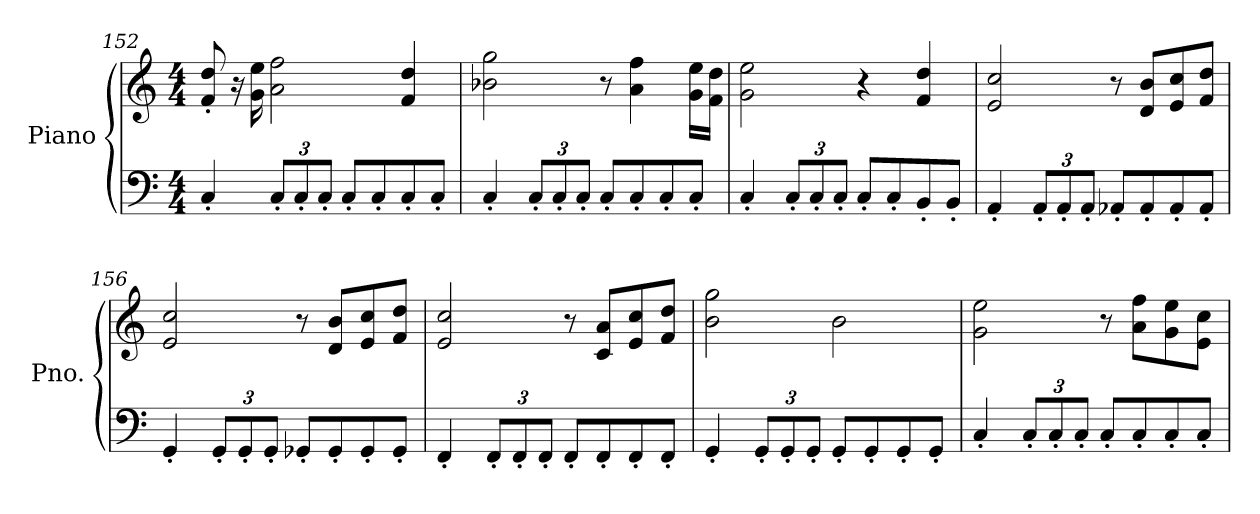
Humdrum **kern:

**kern	**kern
*part1	*part1
*staff2	*staff1
*I"Piano	*
*I'Pno.	*
*clefF4	*clefG2
*k[]	*k[]
*M4/4	*M4/4
=152	=152
4C'/	8f/' 8dd/'
.	16r
.	16g\ 16ee\
*Xbrackettup	*
12C'/L	2a\ 2ff\
12C'/	.
12C'/J	.
8C'/L	.
8C'/	.
8C'/	4f/ 4dd/
8C'/J	.
=153	=153
4C'/	2b-X\ 2gg\
12C'/L	.
12C'/	.
12C'/J	.
8C'/L	8r
8C'/	4a\ 4ff\
8C'/	.
8C'/J	16g\ 16ee\LL
.	16f\ 16dd\JJ
=154	=154
4C'/	2g\ 2ee\
12C'/L	.
12C'/	.
12C'/J	.
8C'/L	4r
8C'/	.
8BB'/	4f/ 4dd/
8BB'/J	.
!!LO:LB:g=z
=155	=155
4AA'/	2e/ 2cc/
12AA'/L	.
12AA'/	.
12AA'/J	.
8AA-X'/L	8r
8AA-'/	8d/ 8b/L
8AA-'/	8e/ 8cc/
8AA-'/J	8f/ 8dd/J
=156	=156
4GG'/	2e/ 2cc/
12GG'/L	.
12GG'/	.
12GG'/J	.
8GG-X'/L	8r
8GG-'/	8d/ 8b/L
8GG-'/	8e/ 8cc/
8GG-'/J	8f/ 8dd/J
=157	=157
4FF'/	2e/ 2cc/
12FF'/L	.
12FF'/	.
12FF'/J	.
8FF'/L	8r
8FF'/	8c/ 8a/L
8FF'/	8e/ 8cc/
8FF'/J	8f/ 8dd/J
=158	=158
4GG'/	2b\ 2gg\
12GG'/L	.
12GG'/	.
12GG'/J	.
8GG'/L	2b\
8GG'/	.
8GG'/	.
8GG'/J	.
=159	=159
4C'/	2g\ 2ee\
12C'/L	.
12C'/	.
12C'/J	.
8C'/L	8r
8C'/	8a\ 8ff\L
8C'/	8g\ 8ee\
8C'/J	8e\ 8cc\J
=	=
*-	*-
